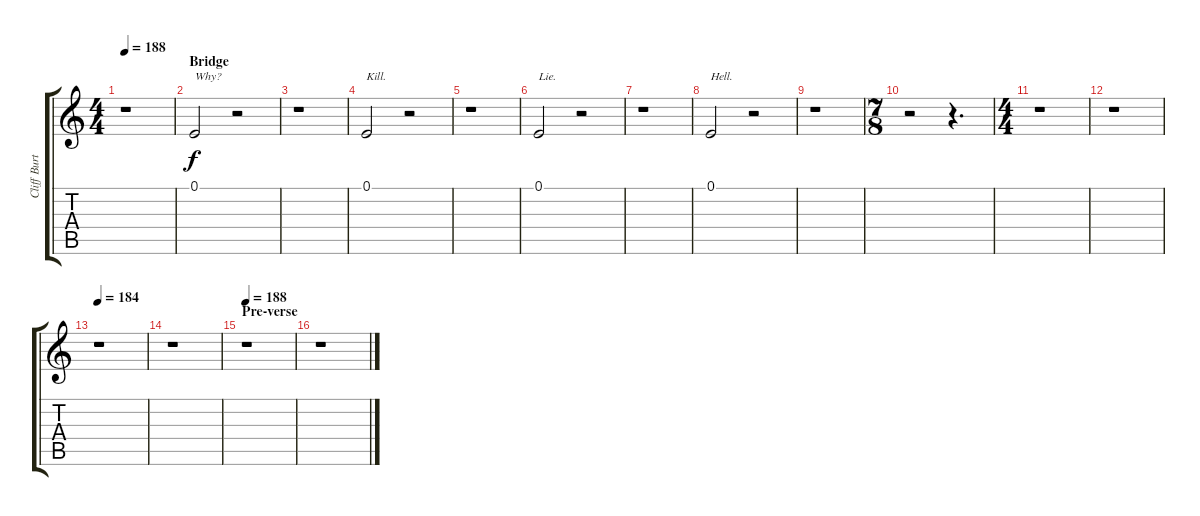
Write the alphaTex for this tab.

\track ("Cliff Burton (Backing Vocals)" "Cliff Burt") {instrument tenorsax}
\staff {score tabs}
\tuning (E4 B3 G3 D3 A2 E2) {hide}
\ts (4 4)
\tempo 188
\clef g2
\ks c
r.1{dy f} |
\section ("" "Bridge")
0.1.2{txt "Why?"} r.2 |
r.1 |
0.1.2{txt "Kill."} r.2 |
r.1 |
0.1.2{txt "Lie."} r.2 |
r.1 |
0.1.2{txt "Hell."} r.2 |
r.1 |
\ts (7 8)
r.2 r.4{d} |
\ts (4 4)
r.1 |
r.1 |
\tempo 184
r.1 |
r.1 |
\section ("" "Pre-verse")
\tempo 188
r.1 |
r.1
